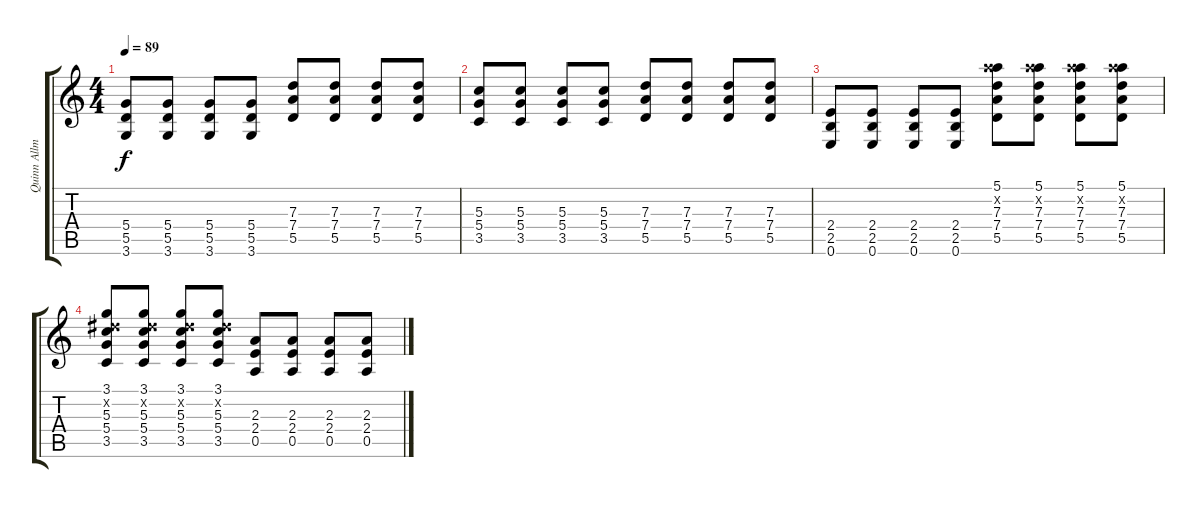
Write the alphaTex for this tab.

\track ("Quinn Allman - Guitar 4" "Quinn Allm") {instrument overdrivenguitar}
\staff {score tabs}
\tuning (E4 B3 G3 D3 A2 E2) {hide}
\ts (4 4)
\tempo 89
\clef g2
\ks c
(5.4 5.5 3.6).8{dy f} (5.4 5.5 3.6).8 (5.4 5.5 3.6).8 (5.4 5.5 3.6).8 (7.3 7.4 5.5).8 (7.3 7.4 5.5).8 (7.3 7.4 5.5).8 (7.3 7.4 5.5).8 |
(5.3 5.4 3.5).8 (5.3 5.4 3.5).8 (5.3 5.4 3.5).8 (5.3 5.4 3.5).8 (7.3 7.4 5.5).8 (7.3 7.4 5.5).8 (7.3 7.4 5.5).8 (7.3 7.4 5.5).8 |
(2.4 2.5 0.6).8 (2.4 2.5 0.6).8 (2.4 2.5 0.6).8 (2.4 2.5 0.6).8 (5.1 10.2{x} 7.3 7.4 5.5).8 (5.1 10.2{x} 7.3 7.4 5.5).8 (5.1 10.2{x} 7.3 7.4 5.5).8 (5.1 10.2{x} 7.3 7.4 5.5).8 |
(3.1 4.2{x} 5.3 5.4 3.5).8 (3.1 4.2{x} 5.3 5.4 3.5).8 (3.1 4.2{x} 5.3 5.4 3.5).8 (3.1 4.2{x} 5.3 5.4 3.5).8 (2.3 2.4 0.5).8 (2.3 2.4 0.5).8 (2.3 2.4 0.5).8 (2.3 2.4 0.5).8
